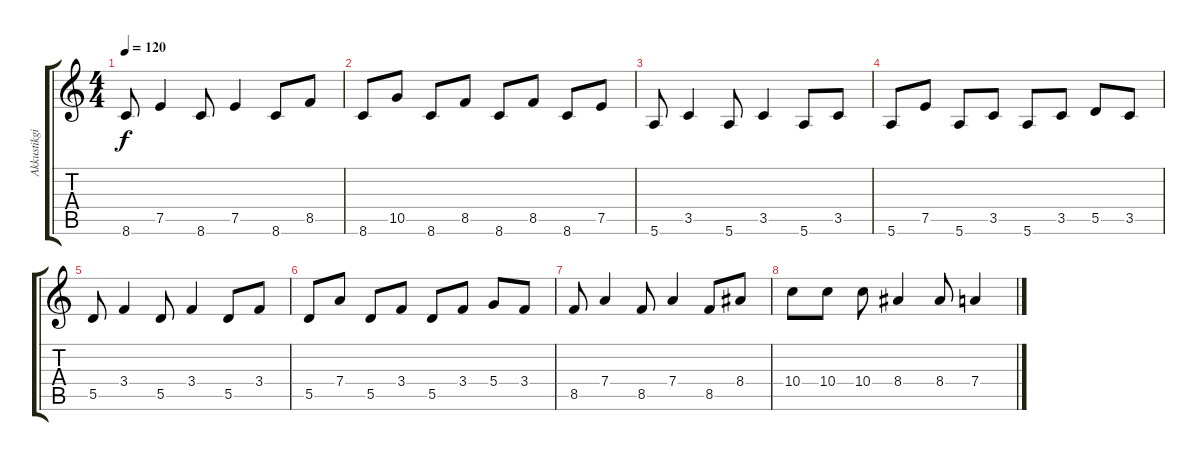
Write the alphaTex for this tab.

\track ("Akkustikgitarre" "Akkustikgi") {instrument electricguitarclean}
\staff {score tabs}
\tuning (E4 B3 G3 D3 A2 E2) {hide}
\ts (4 4)
\tempo 120
\clef g2
\ks c
8.6.8{dy f} 7.5.4 8.6.8 7.5.4 8.6.8 8.5.8 |
8.6.8 10.5.8 8.6.8 8.5.8 8.6.8 8.5.8 8.6.8 7.5.8 |
5.6.8 3.5.4 5.6.8 3.5.4 5.6.8 3.5.8 |
5.6.8 7.5.8 5.6.8 3.5.8 5.6.8 3.5.8 5.5.8 3.5.8 |
5.5.8 3.4.4 5.5.8 3.4.4 5.5.8 3.4.8 |
5.5.8 7.4.8 5.5.8 3.4.8 5.5.8 3.4.8 5.4.8 3.4.8 |
8.5.8 7.4.4 8.5.8 7.4.4 8.5.8 8.4.8 |
10.4.8 10.4.8 10.4.8 8.4.4 8.4.8 7.4.4
